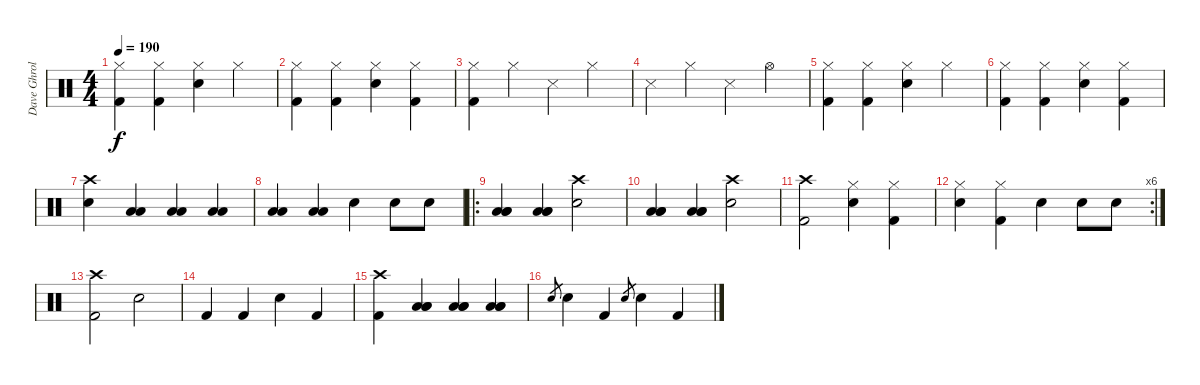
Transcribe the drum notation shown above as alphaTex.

\track ("Dave Ghrol" "Dave Ghrol") {instrument percussion}
\staff {score}
\articulation defaults
\ts (4 4)
\tempo 190
\clef neutral
\ks c
("Hi-Hat (closed)" "Kick (hit) 2").4{dy f} ("Hi-Hat (closed)" "Kick (hit) 2").4 ("Hi-Hat (closed)" "Electric Snare (hit)").4 "Hi-Hat (closed)".4 |
("Hi-Hat (closed)" "Kick (hit) 2").4 ("Hi-Hat (closed)" "Kick (hit) 2").4 ("Hi-Hat (closed)" "Electric Snare (hit)").4 ("Hi-Hat (closed)" "Kick (hit) 2").4 |
("Hi-Hat (closed)" "Kick (hit) 2").4 "Hi-Hat (closed)".4 "Metronome (hit)".4 "Hi-Hat (closed)".4 |
"Metronome (hit)".4 "Hi-Hat (closed)".4 "Metronome (hit)".4 "Hi-Hat (open)".4 |
("Hi-Hat (closed)" "Kick (hit) 2").4 ("Hi-Hat (closed)" "Kick (hit) 2").4 ("Hi-Hat (closed)" "Electric Snare (hit)").4 "Hi-Hat (closed)".4 |
("Hi-Hat (closed)" "Kick (hit) 2").4 ("Hi-Hat (closed)" "Kick (hit) 2").4 ("Hi-Hat (closed)" "Electric Snare (hit)").4 ("Hi-Hat (closed)" "Kick (hit) 2").4 |
("Crash high (hit)" "Electric Snare (hit)").4 ("Low Tom (hit)" "Low Tom (hit)").4 ("Low Tom (hit)" "Low Tom (hit)").4 ("Low Tom (hit)" "Low Tom (hit)").4 |
("Low Tom (hit)" "Low Tom (hit)").4 ("Low Tom (hit)" "Low Tom (hit)").4 "Electric Snare (hit)".4 "Electric Snare (hit)".8 "Electric Snare (hit)".8 |
\ro
("Low Tom (hit)" "Low Tom (hit)" "Low Tom (hit)").4 ("Low Tom (hit)" "Low Tom (hit)" "Low Tom (hit)").4 ("Crash high (hit)" "Electric Snare (hit)").2 |
("Low Tom (hit)" "Low Tom (hit)" "Low Tom (hit)").4 ("Low Tom (hit)" "Low Tom (hit)" "Low Tom (hit)").4 ("Crash high (hit)" "Electric Snare (hit)").2 |
("Crash high (hit)" "Kick (hit) 2").2 ("Hi-Hat (closed)" "Electric Snare (hit)").4 ("Hi-Hat (closed)" "Kick (hit) 2").4 |
\rc 6
("Hi-Hat (closed)" "Electric Snare (hit)").4 ("Hi-Hat (closed)" "Kick (hit) 2").4 "Electric Snare (hit)".4 "Electric Snare (hit)".8 "Electric Snare (hit)".8 |
("Crash high (hit)" "Kick (hit) 2").2 "Electric Snare (hit)".2 |
"Kick (hit) 2".4 "Kick (hit) 2".4 "Electric Snare (hit)".4 "Kick (hit) 2".4 |
("Crash high (hit)" "Kick (hit) 2").4 ("Low Tom (hit)" "Low Tom (hit)" "Low Tom (hit)").4 ("Low Tom (hit)" "Low Tom (hit)" "Low Tom (hit)").4 ("Low Tom (hit)" "Low Tom (hit)" "Low Tom (hit)").4 |
"Electric Snare (hit)".8{gr} "Electric Snare (hit)".4 "Kick (hit) 2".4 "Electric Snare (hit)".8{gr} "Electric Snare (hit)".4 "Kick (hit) 2".4
